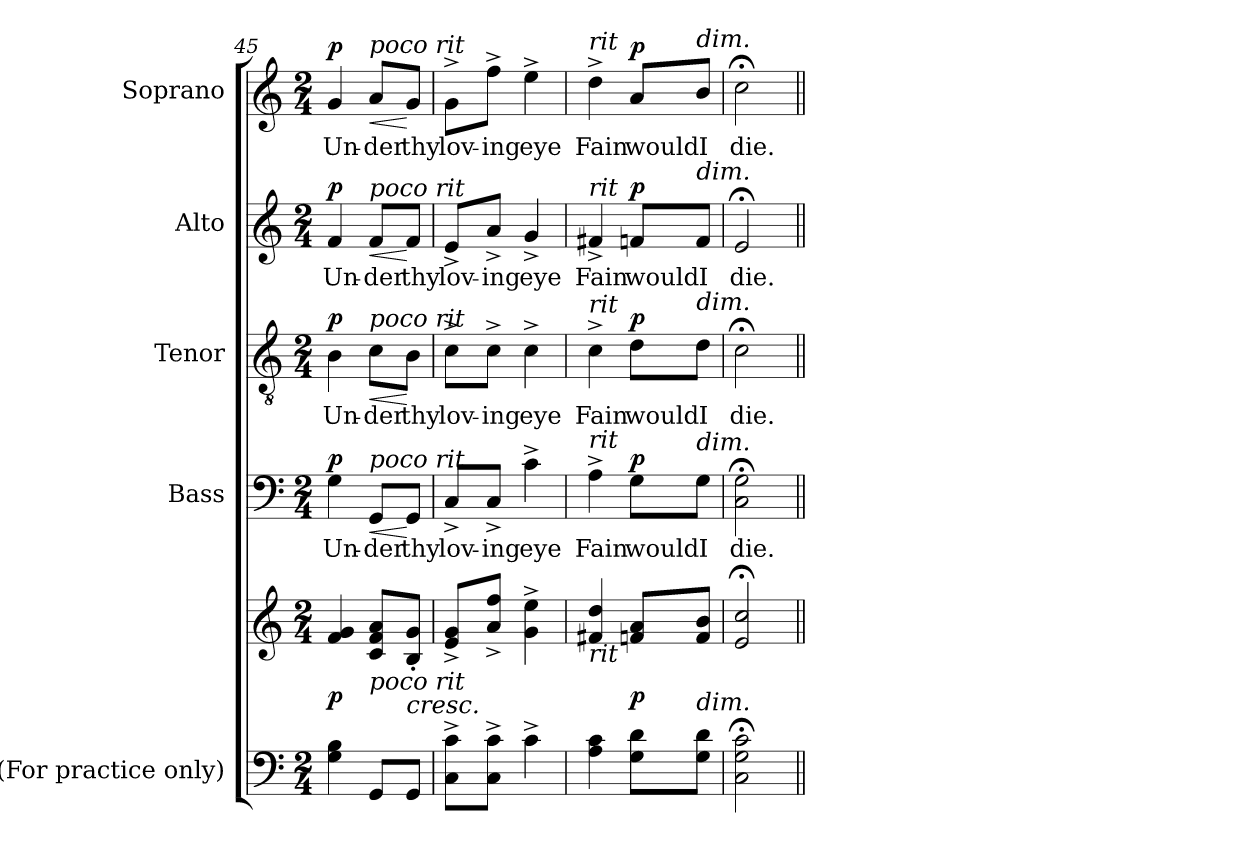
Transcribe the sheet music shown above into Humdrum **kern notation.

**kern	**kern	**dynam	**kern	**text	**dynam	**kern	**text	**dynam	**kern	**text	**dynam	**kern	**text	**dynam
*part5	*part5	*part5	*part4	*part4	*part4	*part3	*part3	*part3	*part2	*part2	*part2	*part1	*part1	*part1
*staff6	*staff5	*staff5/6	*staff4	*staff4	*staff4	*staff3	*staff3	*staff3	*staff2	*staff2	*staff2	*staff1	*staff1	*staff1
*I"(For   practice only)	*	*	*I"Bass	*	*	*I"Tenor	*	*	*I"Alto	*	*	*I"Soprano	*	*
*	*	*	*I'B.	*	*	*I'T.	*	*	*I'A.	*	*	*I'S.	*	*
*clefF4	*clefG2	*	*clefF4	*	*	*clefGv2	*	*	*clefG2	*	*	*clefG2	*	*
*	*	*	*	*	*	*ITrd7c12	*	*	*	*	*	*	*	*
*k[]	*k[]	*	*k[]	*	*	*k[]	*	*	*k[]	*	*	*k[]	*	*
*C:	*C:	*	*C:	*	*	*C:	*	*	*C:	*	*	*C:	*	*
*M2/4	*M2/4	*	*M2/4	*	*	*M2/4	*	*	*M2/4	*	*	*M2/4	*	*
=45	=45	=45	=45	=45	=45	=45	=45	=45	=45	=45	=45	=45	=45	=45
!	!	!	!	!LO:LY:b:color=#000000	!	!	!	!	!	!	!	!	!	!
!	!	!	!	!	!	!	!LO:LY:b:color=#000000	!	!	!	!	!	!	!
!	!	!	!	!	!	!	!	!	!	!LO:LY:b:color=#000000	!	!	!	!
!	!	!	!	!	!	!	!	!	!	!	!	!	!LO:LY:b:color=#000000	!
4Gi\ 4Bi	4fi/ 4gi	p	4Gi\	Un-	p	4BBi\	Un-	p	4fi/	Un-	p	4gi/	Un-	p
!	!	!	!	!LO:LY:b:color=#000000	!LO:HP:b	!	!	!	!	!	!	!	!	!
!	!	!	!	!	!	!	!LO:LY:b:color=#000000	!LO:HP:b	!	!	!	!	!	!
!	!	!	!	!	!	!	!	!	!	!LO:LY:b:color=#000000	!LO:HP:b	!	!	!
!	!	!	!	!	!	!	!	!	!	!	!	!LO:TX:a:i:t=poco rit	!	!
!	!	!	!	!	!	!	!	!	!LO:TX:a:i:t=poco rit	!	!	!	!	!
!	!	!	!	!	!	!LO:TX:a:i:t=poco rit	!	!	!	!	!	!	!	!
!	!	!	!LO:TX:a:i:t=poco rit	!	!	!	!	!	!	!	!	!	!	!
!	!LO:TX:b:i:t=poco rit	!	!	!	!	!	!	!	!	!	!	!	!	!
!	!	!	!	!	!	!	!	!	!	!	!	!	!LO:LY:b:color=#000000	!LO:HP:b
8GGi/L	8ci/ 8fi 8aiL	[	8GGi/L	-der	<	8Ci\L	-der	<	8fi/L	-der	<	8ai/L	-der	<
!	!	!LO:HP:b	!	!	!	!	!	!	!	!	!	!	!	!
!	!	!	!	!LO:LY:b:color=#000000	!	!	!	!	!	!	!	!	!	!
!	!	!	!	!	!	!	!LO:LY:b:color=#000000	!	!	!	!	!	!	!
!	!	!	!	!	!	!	!	!	!	!LO:LY:b:color=#000000	!	!	!	!
!	!	!	!	!	!	!	!	!	!	!	!	!	!LO:LY:b:color=#000000	!
8GGi/J	8Bi/' 8gi'J	<	8GGi/J	thy	[	8BBi\J	thy	[	8fi/J	thy	[	8gi/J	thy	[
=46	=46	=46	=46	=46	=46	=46	=46	=46	=46	=46	=46	=46	=46	=46
!	!	!	!	!LO:LY:b:color=#000000	!	!	!	!	!	!	!	!	!	!
!	!	!	!	!	!	!	!LO:LY:b:color=#000000	!	!	!	!	!	!	!
!	!	!	!	!	!	!	!	!	!	!LO:LY:b:color=#000000	!	!	!	!
!	!	!	!	!	!	!	!	!	!	!	!	!	!LO:LY:b:color=#000000	!
8Ci\^ 8ci^L	8ei/^ 8gi^L	.	8C^i/L	lov-	.	8C^i\L	lov-	.	8e^i/L	lov-	.	8g^i\L	lov-	.
!	!	!	!	!LO:LY:b:color=#000000	!	!	!	!	!	!	!	!	!	!
!	!	!	!	!	!	!	!LO:LY:b:color=#000000	!	!	!	!	!	!	!
!	!	!	!	!	!	!	!	!	!	!LO:LY:b:color=#000000	!	!	!	!
!	!	!	!	!	!	!	!	!	!	!	!	!	!LO:LY:b:color=#000000	!
8Ci\^ 8ci^J	8ai/^ 8ffi^J	.	8C^i/J	-ing	.	8C^i\J	-ing	.	8a^i/J	-ing	.	8ff^i\J	-ing	.
!	!	!	!	!LO:LY:b:color=#000000	!	!	!	!	!	!	!	!	!	!
!	!	!	!	!	!	!	!LO:LY:b:color=#000000	!	!	!	!	!	!	!
!	!	!	!	!	!	!	!	!	!	!LO:LY:b:color=#000000	!	!	!	!
!	!	!	!	!	!	!	!	!	!	!	!	!	!LO:LY:b:color=#000000	!
4c^i\	4gi\^ 4eei^	.	4c^i\	eye	.	4C^i\	eye	.	4g^i/	eye	.	4ee^i\	eye	.
=47	=47	=47	=47	=47	=47	=47	=47	=47	=47	=47	=47	=47	=47	=47
!	!	!	!	!LO:LY:b:color=#000000	!	!	!	!	!	!	!	!	!	!
!	!	!	!	!	!	!	!LO:LY:b:color=#000000	!	!	!	!	!	!	!
!	!	!	!	!	!	!	!	!	!	!LO:LY:b:color=#000000	!	!	!	!
!	!	!	!	!	!	!	!	!	!	!	!	!LO:TX:a:i:t=rit	!	!
!	!	!	!	!	!	!	!	!	!LO:TX:a:i:t=rit	!	!	!	!	!
!	!	!	!	!	!	!LO:TX:a:i:t=rit	!	!	!	!	!	!	!	!
!	!	!	!LO:TX:a:i:t=rit	!	!	!	!	!	!	!	!	!	!	!
!	!LO:TX:b:i:t=rit	!	!	!	!	!	!	!	!	!	!	!	!	!
!	!	!	!	!	!	!	!	!	!	!	!	!	!LO:LY:b:color=#000000	!
4Ai\ 4ci	4f#Xi/ 4ddi	.	4A^i\	Fain	.	4C^i\	Fain	.	4f#X^i/	Fain	.	4dd^i\	Fain	.
!	!	!	!	!LO:LY:b:color=#000000	!	!	!	!	!	!	!	!	!	!
!	!	!	!	!	!	!	!LO:LY:b:color=#000000	!	!	!	!	!	!	!
!	!	!	!	!	!	!	!	!	!	!LO:LY:b:color=#000000	!	!	!	!
!	!	!	!	!	!	!	!	!	!	!	!	!	!LO:LY:b:color=#000000	!
8Gi\ 8diL	8fni/ 8aiL	p	8Gi\L	would	p	8Di\L	would	p	8fni/L	would	p	8ai/L	would	p
!	!	!	!	!LO:LY:b:color=#000000	!	!	!	!	!	!	!	!	!	!
!	!	!	!	!	!	!	!LO:LY:b:color=#000000	!	!	!	!	!	!	!
!	!	!	!	!	!	!	!	!	!	!LO:LY:b:color=#000000	!	!	!	!
!	!	!	!	!	!	!	!	!	!	!	!	!LO:TX:a:i:t=dim.	!	!
!	!	!	!	!	!	!	!	!	!LO:TX:a:i:t=dim.	!	!	!	!	!
!	!	!	!	!	!	!LO:TX:a:i:t=dim.	!	!	!	!	!	!	!	!
!	!	!	!LO:TX:a:i:t=dim.	!	!	!	!	!	!	!	!	!	!	!
!LO:TX:a:i:t=dim.	!	!	!	!	!	!	!	!	!	!	!	!	!	!
!	!	!	!	!	!	!	!	!	!	!	!	!	!LO:LY:b:color=#000000	!
8Gi\ 8diJ	8fi/ 8biJ	.	8Gi\J	I	.	8Di\J	I	.	8fi/J	I	.	8bi/J	I	.
=48	=48	=48	=48	=48	=48	=48	=48	=48	=48	=48	=48	=48	=48	=48
!	!	!	!	!LO:LY:b:color=#000000	!	!	!	!	!	!	!	!	!	!
!	!	!	!	!	!	!	!LO:LY:b:color=#000000	!	!	!	!	!	!	!
!	!	!	!	!	!	!	!	!	!	!LO:LY:b:color=#000000	!	!	!	!
!	!	!	!	!	!	!	!	!	!	!	!	!	!LO:LY:b:color=#000000	!
2Ci\; 2Gi; 2ci;	2ei/; 2cci;	.	2Ci\; 2Gi;	die.	.	2C;i\	die.	.	2e;i/	die.	.	2cc;i\	die.	.
=||	=||	=||	=||	=||	=||	=||	=||	=||	=||	=||	=||	=||	=||	=||
*-	*-	*-	*-	*-	*-	*-	*-	*-	*-	*-	*-	*-	*-	*-
